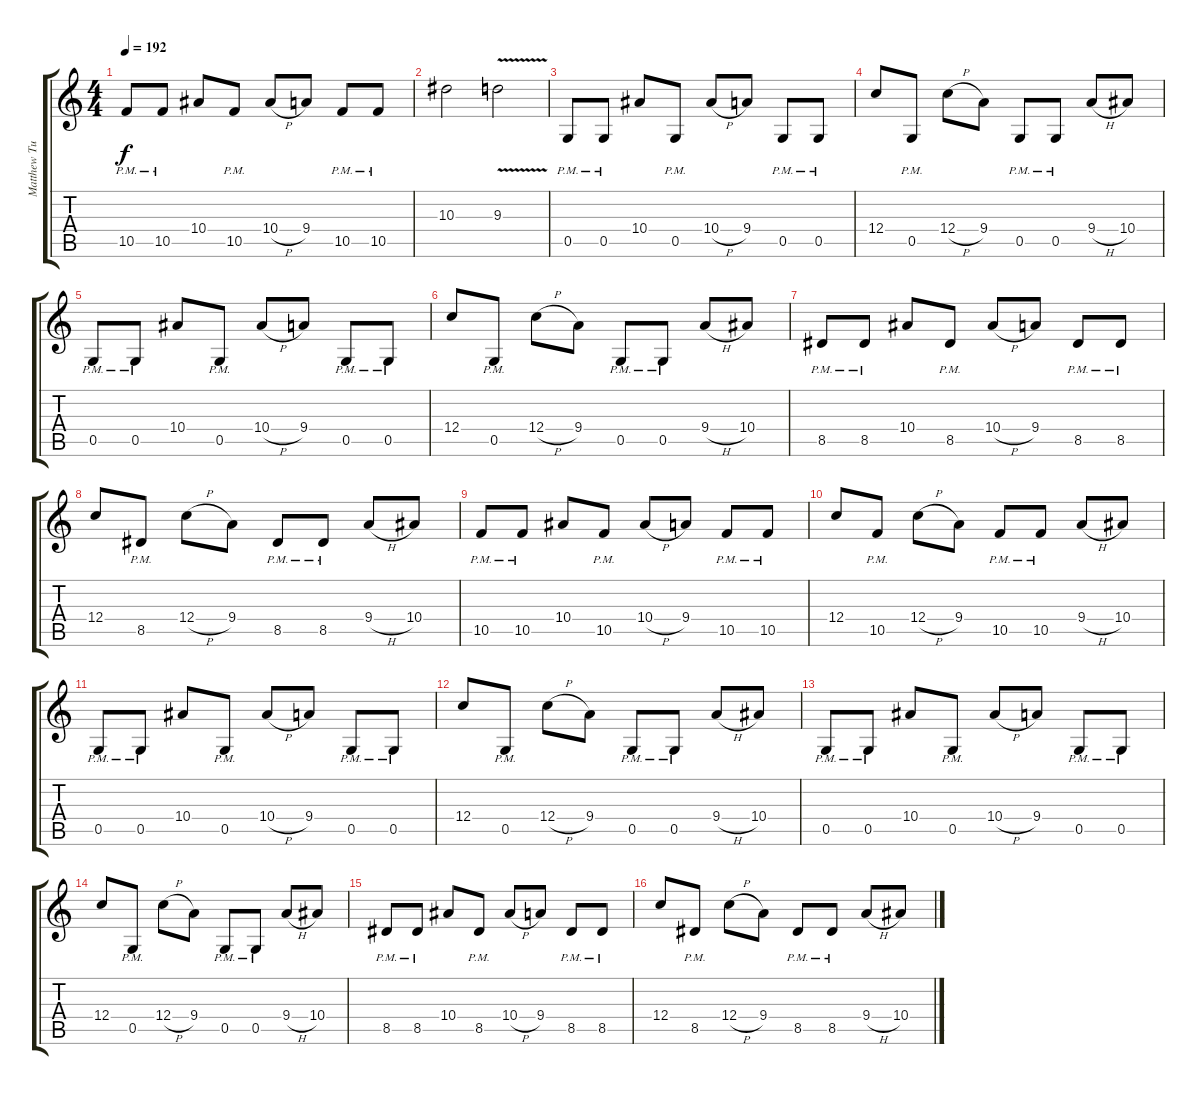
\track ("Matthew Tuck" "Matthew Tu") {instrument overdrivenguitar}
\staff {score tabs}
\tuning (D4 A3 F3 C3 G2 C2) {hide}
\ts (4 4)
\tempo 192
\clef g2
\ks c
10.5{pm}.8{dy f} 10.5{pm}.8 10.4.8 10.5{pm}.8 10.4{h}.8 9.4.8 10.5{pm}.8 10.5{pm}.8 |
10.3.2 9.3{v}.2 |
0.5{pm}.8 0.5{pm}.8 10.4.8 0.5{pm}.8 10.4{h}.8 9.4.8 0.5{pm}.8 0.5{pm}.8 |
12.4.8 0.5{pm}.8 12.4{h}.8 9.4.8 0.5{pm}.8 0.5{pm}.8 9.4{h}.8 10.4.8 |
0.5{pm}.8 0.5{pm}.8 10.4.8 0.5{pm}.8 10.4{h}.8 9.4.8 0.5{pm}.8 0.5{pm}.8 |
12.4.8 0.5{pm}.8 12.4{h}.8 9.4.8 0.5{pm}.8 0.5{pm}.8 9.4{h}.8 10.4.8 |
8.5{pm}.8 8.5{pm}.8 10.4.8 8.5{pm}.8 10.4{h}.8 9.4.8 8.5{pm}.8 8.5{pm}.8 |
12.4.8 8.5{pm}.8 12.4{h}.8 9.4.8 8.5{pm}.8 8.5{pm}.8 9.4{h}.8 10.4.8 |
10.5{pm}.8 10.5{pm}.8 10.4.8 10.5{pm}.8 10.4{h}.8 9.4.8 10.5{pm}.8 10.5{pm}.8 |
12.4.8 10.5{pm}.8 12.4{h}.8 9.4.8 10.5{pm}.8 10.5{pm}.8 9.4{h}.8 10.4.8 |
0.5{pm}.8 0.5{pm}.8 10.4.8 0.5{pm}.8 10.4{h}.8 9.4.8 0.5{pm}.8 0.5{pm}.8 |
12.4.8 0.5{pm}.8 12.4{h}.8 9.4.8 0.5{pm}.8 0.5{pm}.8 9.4{h}.8 10.4.8 |
0.5{pm}.8 0.5{pm}.8 10.4.8 0.5{pm}.8 10.4{h}.8 9.4.8 0.5{pm}.8 0.5{pm}.8 |
12.4.8 0.5{pm}.8 12.4{h}.8 9.4.8 0.5{pm}.8 0.5{pm}.8 9.4{h}.8 10.4.8 |
8.5{pm}.8 8.5{pm}.8 10.4.8 8.5{pm}.8 10.4{h}.8 9.4.8 8.5{pm}.8 8.5{pm}.8 |
12.4.8 8.5{pm}.8 12.4{h}.8 9.4.8 8.5{pm}.8 8.5{pm}.8 9.4{h}.8 10.4.8
